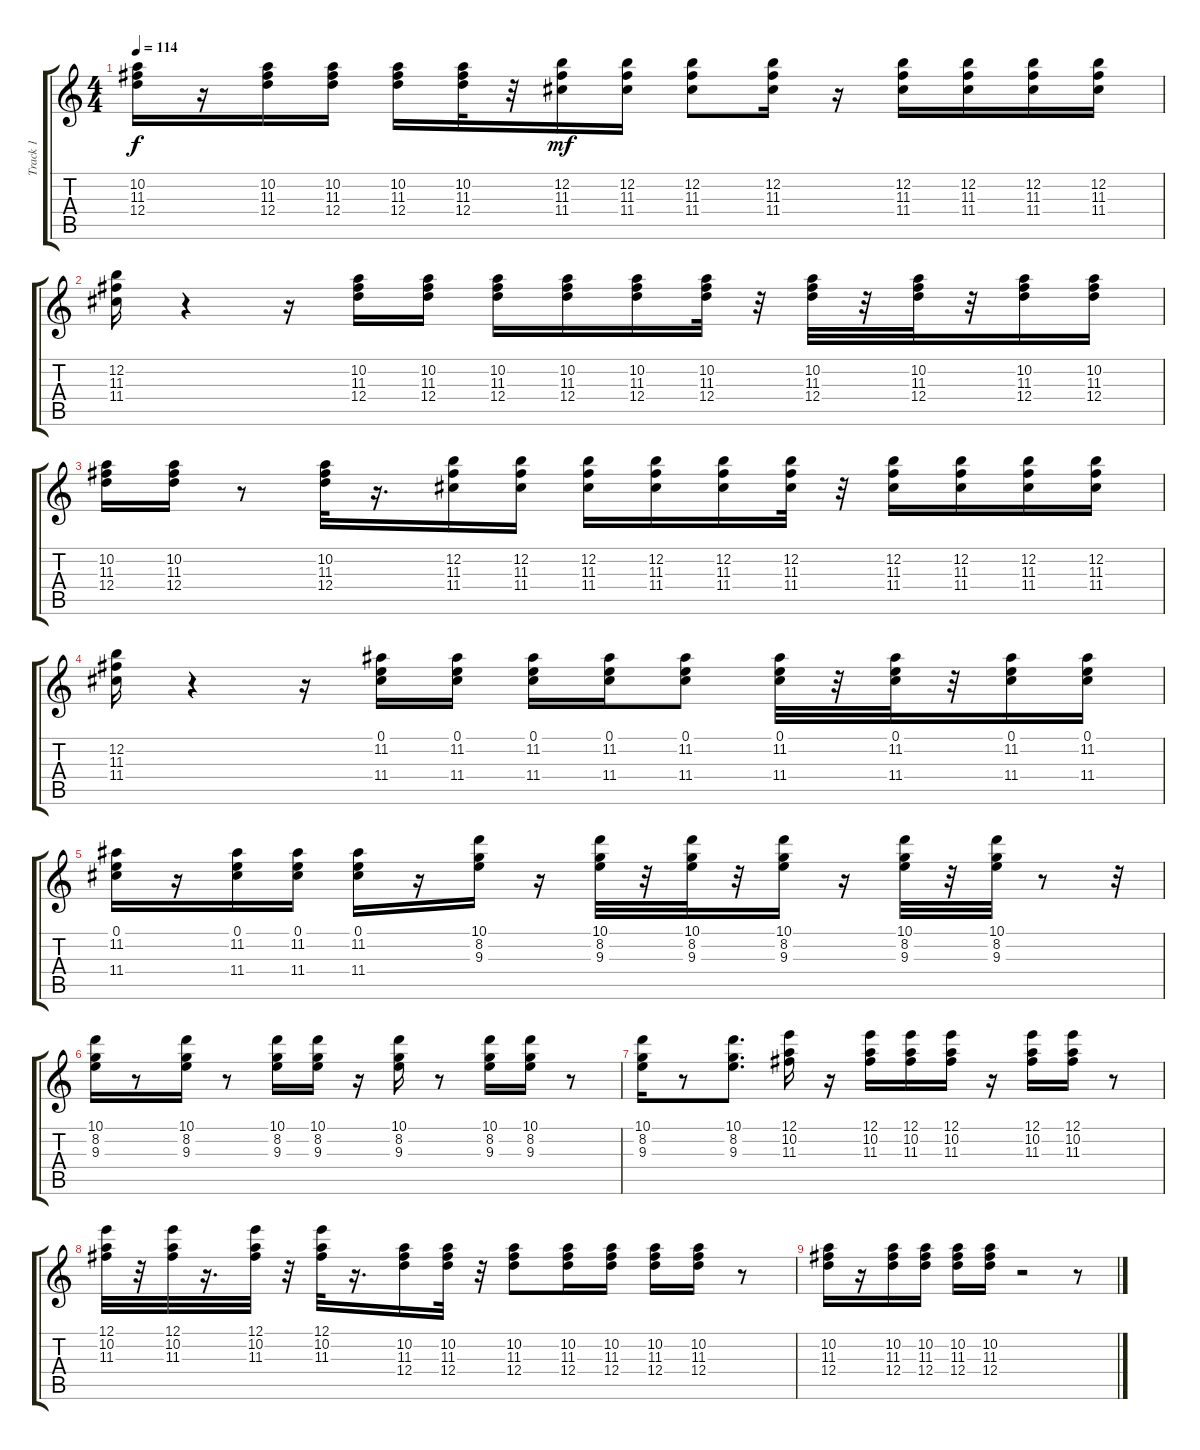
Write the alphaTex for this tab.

\track ("Track 1" "Track 1") {instrument overdrivenguitar}
\staff {score tabs}
\tuning (E4 B3 G3 D3 A2 E2) {hide}
\ts (4 4)
\tempo 114
\clef g2
\ks c
(10.2 11.3 12.4).16{dy f} r.16 (10.2 11.3 12.4).16 (10.2 11.3 12.4).16 (10.2 11.3 12.4).16 (10.2 11.3 12.4).32 r.32 (12.2 11.3 11.4).16{dy mf} (12.2 11.3 11.4).16 (12.2 11.3 11.4).8 (12.2 11.3 11.4).16 r.16 (12.2 11.3 11.4).16 (12.2 11.3 11.4).16 (12.2 11.3 11.4).16 (12.2 11.3 11.4).16 |
(12.2 11.3 11.4).16 r.4 r.16 (10.2 11.3 12.4).16 (10.2 11.3 12.4).16 (10.2 11.3 12.4).16 (10.2 11.3 12.4).16 (10.2 11.3 12.4).16 (10.2 11.3 12.4).32 r.32 (10.2 11.3 12.4).32 r.32 (10.2 11.3 12.4).32 r.32 (10.2 11.3 12.4).16 (10.2 11.3 12.4).16 |
(10.2 11.3 12.4).16 (10.2 11.3 12.4).16 r.8 (10.2 11.3 12.4).32 r.16{d} (12.2 11.3 11.4).16 (12.2 11.3 11.4).16 (12.2 11.3 11.4).16 (12.2 11.3 11.4).16 (12.2 11.3 11.4).16 (12.2 11.3 11.4).32 r.32 (12.2 11.3 11.4).16 (12.2 11.3 11.4).16 (12.2 11.3 11.4).16 (12.2 11.3 11.4).16 |
(12.2 11.3 11.4).16 r.4 r.16 (0.1 11.2 11.4).16 (0.1 11.2 11.4).16 (0.1 11.2 11.4).16 (0.1 11.2 11.4).16 (0.1 11.2 11.4).8 (0.1 11.2 11.4).32 r.32 (0.1 11.2 11.4).32 r.32 (0.1 11.2 11.4).16 (0.1 11.2 11.4).16 |
(0.1 11.2 11.4).16 r.16 (0.1 11.2 11.4).16 (0.1 11.2 11.4).16 (0.1 11.2 11.4).16 r.16 (10.1 8.2 9.3).16 r.16 (10.1 8.2 9.3).32 r.32 (10.1 8.2 9.3).32 r.32 (10.1 8.2 9.3).16 r.16 (10.1 8.2 9.3).32 r.32 (10.1 8.2 9.3).32 r.8 r.32 |
(10.1 8.2 9.3).16 r.8 (10.1 8.2 9.3).16 r.8 (10.1 8.2 9.3).16 (10.1 8.2 9.3).16 r.16 (10.1 8.2 9.3).16 r.8 (10.1 8.2 9.3).16 (10.1 8.2 9.3).16 r.8 |
(10.1 8.2 9.3).16 r.8 (10.1 8.2 9.3).8{d} (12.1 10.2 11.3).16 r.16 (12.1 10.2 11.3).16 (12.1 10.2 11.3).16 (12.1 10.2 11.3).16 r.16 (12.1 10.2 11.3).16 (12.1 10.2 11.3).16 r.8 |
(12.1 10.2 11.3).32 r.32 (12.1 10.2 11.3).32 r.16{d} (12.1 10.2 11.3).32 r.32 (12.1 10.2 11.3).32 r.16{d} (10.2 11.3 12.4).16 (10.2 11.3 12.4).32 r.32 (10.2 11.3 12.4).8 (10.2 11.3 12.4).16 (10.2 11.3 12.4).16 (10.2 11.3 12.4).16 (10.2 11.3 12.4).16 r.8 |
(10.2 11.3 12.4).16 r.16 (10.2 11.3 12.4).16 (10.2 11.3 12.4).16 (10.2 11.3 12.4).16 (10.2 11.3 12.4).16 r.2 r.8
